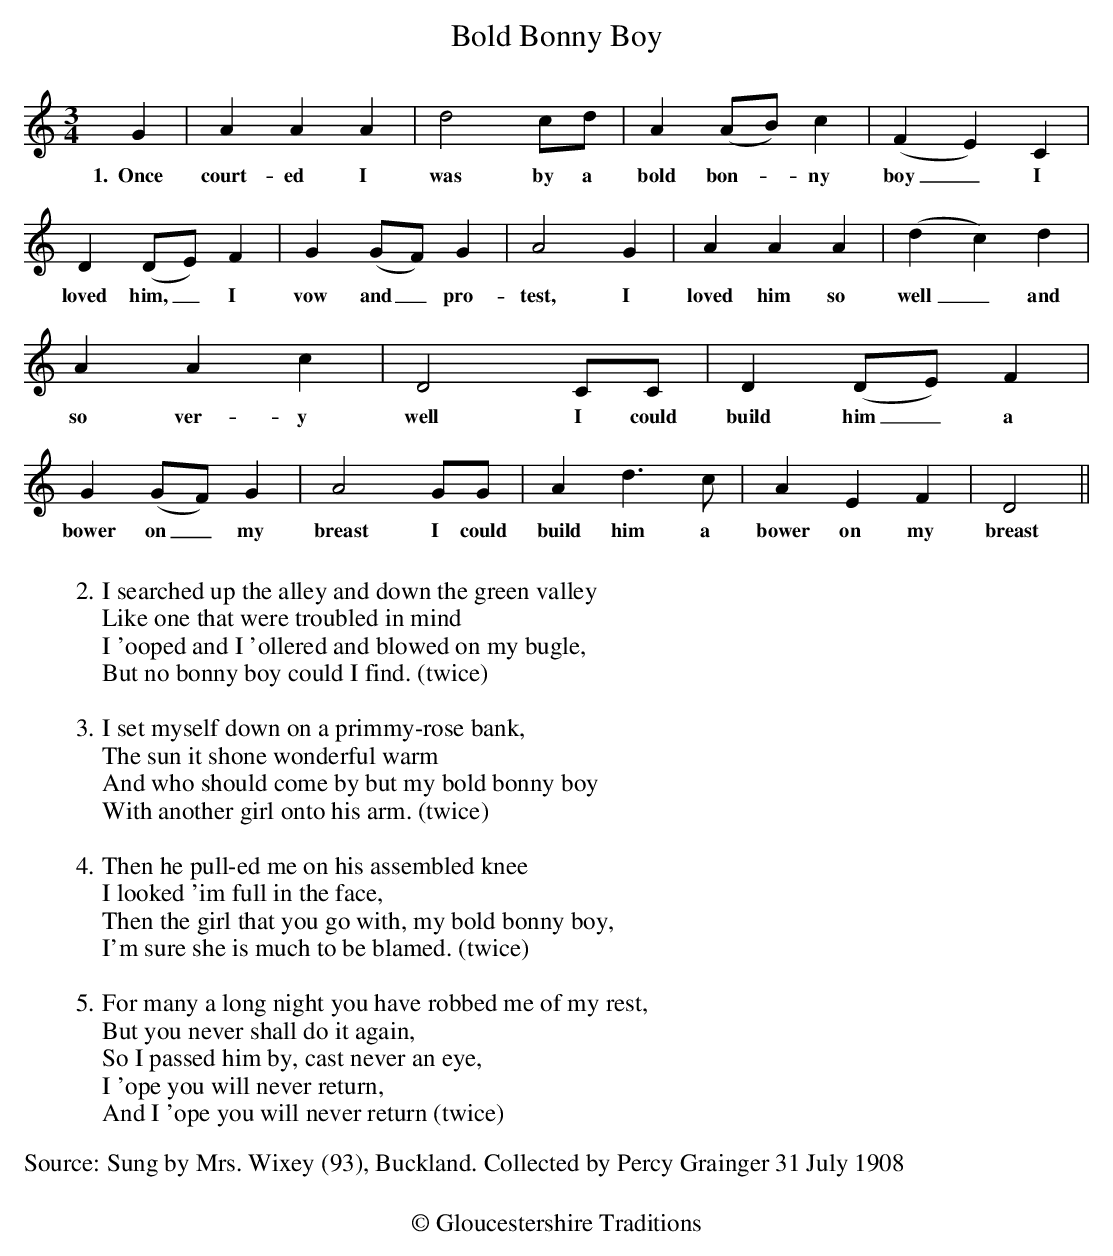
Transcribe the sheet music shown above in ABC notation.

X:1
T: Bold Bonny Boy
M: 3/4
L: 1/4
K: D Dor
G|AAA|d2c/d/|A(A/B/)c|(FE)C|D(D/E/)F|G(G/F/)G|A2G|AAA|(dc)d|AAc|D2C/C/|D(D/E/)F|G(G/F/)G|A2G/G/|Ad>c|AEF|D2||
w:1.~~Once court-ed I was by  a bold bon-_ny boy_I loved him,_ I vow and_ pro-test, I loved him so well_and so ver-y well I could build him_a bower on_ my breast I could build him a bower on my breast
W:
W:2.I searched up the alley and down the green valley
W: Like one that were troubled in mind
W:I 'ooped and I 'ollered and blowed on my bugle,
W: But no bonny boy could I find. (twice)
W:
W:3.I set myself down on a primmy-rose bank,
W:The sun it shone wonderful warm
W:And who should come by but my bold bonny boy
W:With another girl onto his arm. (twice)
W:
W:4.Then he pull-ed me on his assembled knee
W:I looked 'im full in the face,
W:Then the girl that you go with, my bold bonny boy,
W:I'm sure she is much to be blamed. (twice)
W:
W:5. For many a long night you have robbed me of my rest,
W:But you never shall do it again,
W:So I passed him by, cast never an eye,
W:I 'ope you will never return,
W:And I 'ope you will never return (twice)
W:
